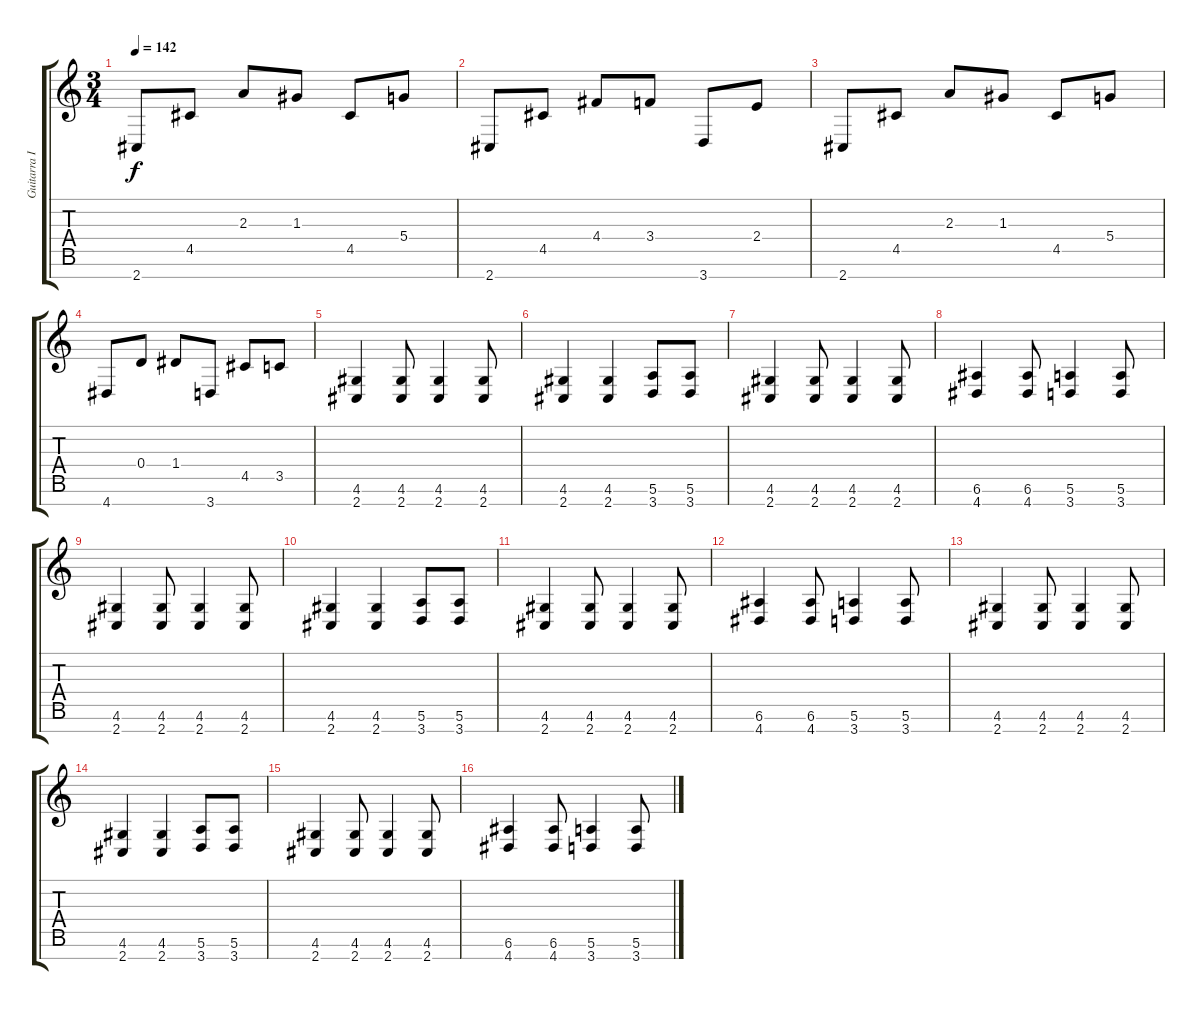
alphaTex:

\track ("Guitarra I" "Guitarra I") {instrument distortionguitar}
\staff {score tabs}
\tuning (E4 B3 G3 D3 A2 E2 B1) {hide}
\ts (3 4)
\tempo 142
\clef g2
\ks c
2.7.8{dy f} 4.5.8 2.3.8 1.3.8 4.5.8 5.4.8 |
2.7.8 4.5.8 4.4.8 3.4.8 3.7.8 2.4.8 |
2.7.8 4.5.8 2.3.8 1.3.8 4.5.8 5.4.8 |
4.7.8 0.4.8 1.4.8 3.7.8 4.5.8 3.5.8 |
(4.6 2.7).4 (4.6 2.7).8 (4.6 2.7).4 (4.6 2.7).8 |
(4.6 2.7).4 (4.6 2.7).4 (5.6 3.7).8 (5.6 3.7).8 |
(4.6 2.7).4 (4.6 2.7).8 (4.6 2.7).4 (4.6 2.7).8 |
(6.6 4.7).4 (6.6 4.7).8 (5.6 3.7).4 (5.6 3.7).8 |
(4.6 2.7).4 (4.6 2.7).8 (4.6 2.7).4 (4.6 2.7).8 |
(4.6 2.7).4 (4.6 2.7).4 (5.6 3.7).8 (5.6 3.7).8 |
(4.6 2.7).4 (4.6 2.7).8 (4.6 2.7).4 (4.6 2.7).8 |
(6.6 4.7).4 (6.6 4.7).8 (5.6 3.7).4 (5.6 3.7).8 |
(4.6 2.7).4 (4.6 2.7).8 (4.6 2.7).4 (4.6 2.7).8 |
(4.6 2.7).4 (4.6 2.7).4 (5.6 3.7).8 (5.6 3.7).8 |
(4.6 2.7).4 (4.6 2.7).8 (4.6 2.7).4 (4.6 2.7).8 |
(6.6 4.7).4 (6.6 4.7).8 (5.6 3.7).4 (5.6 3.7).8
